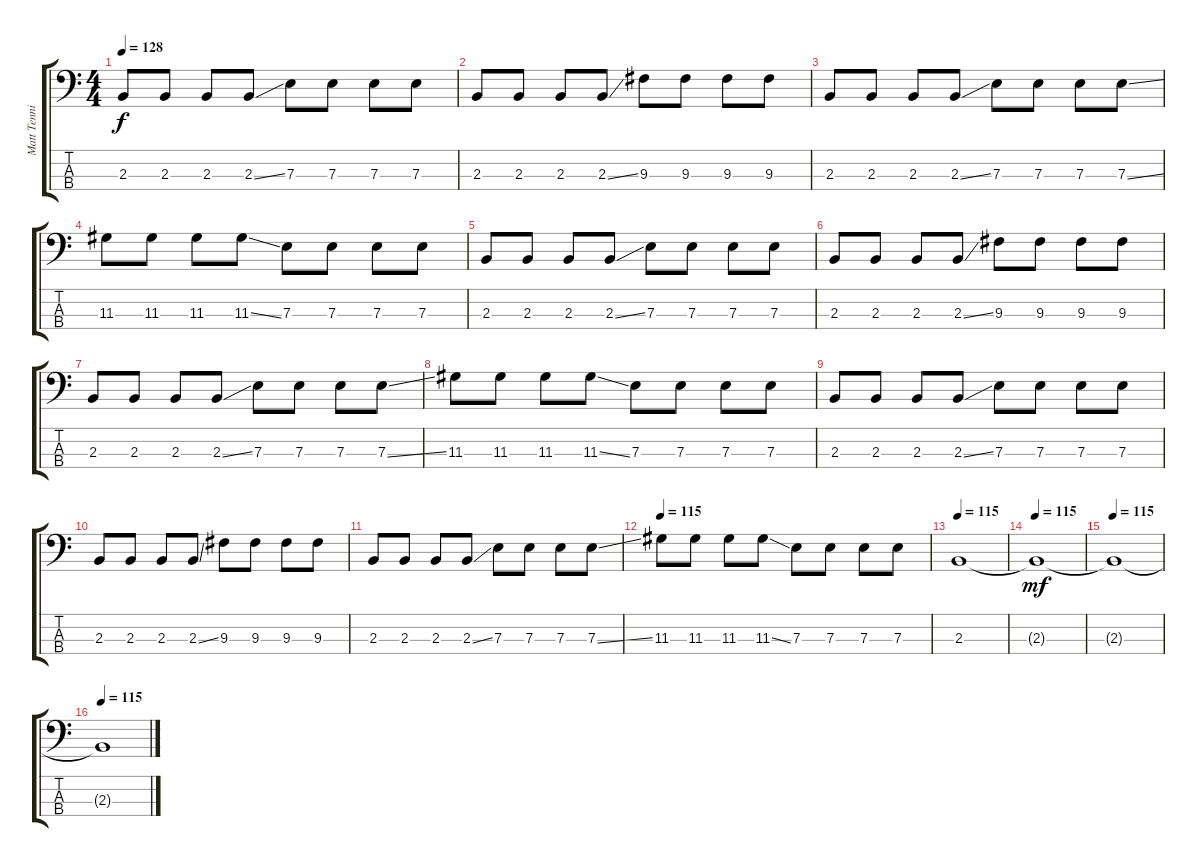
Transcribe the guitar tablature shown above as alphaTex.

\track ("Matt Tennikof" "Matt Tenni") {instrument electricbassfinger}
\staff {score tabs}
\tuning (G2 D2 A1 E1) {hide}
\ts (4 4)
\tempo 128
\clef f4
\ks c
2.3.8{dy f} 2.3.8 2.3.8 2.3{ss}.8 7.3.8 7.3.8 7.3.8 7.3.8 |
2.3.8 2.3.8 2.3.8 2.3{ss}.8 9.3.8 9.3.8 9.3.8 9.3.8 |
2.3.8 2.3.8 2.3.8 2.3{ss}.8 7.3.8 7.3.8 7.3.8 7.3{ss}.8 |
11.3.8 11.3.8 11.3.8 11.3{ss}.8 7.3.8 7.3.8 7.3.8 7.3.8 |
2.3.8 2.3.8 2.3.8 2.3{ss}.8 7.3.8 7.3.8 7.3.8 7.3.8 |
2.3.8 2.3.8 2.3.8 2.3{ss}.8 9.3.8 9.3.8 9.3.8 9.3.8 |
2.3.8 2.3.8 2.3.8 2.3{ss}.8 7.3.8 7.3.8 7.3.8 7.3{ss}.8 |
11.3.8 11.3.8 11.3.8 11.3{ss}.8 7.3.8 7.3.8 7.3.8 7.3.8 |
2.3.8 2.3.8 2.3.8 2.3{ss}.8 7.3.8 7.3.8 7.3.8 7.3.8 |
2.3.8 2.3.8 2.3.8 2.3{ss}.8 9.3.8 9.3.8 9.3.8 9.3.8 |
2.3.8 2.3.8 2.3.8 2.3{ss}.8 7.3.8 7.3.8 7.3.8 7.3{ss}.8 |
\tempo 115
11.3.8 11.3.8 11.3.8 11.3{ss}.8 7.3.8 7.3.8 7.3.8 7.3.8 |
\tempo 115
2.3.1 |
\tempo 115
2.3{t}.1{dy mf} |
\tempo 115
2.3{t}.1 |
\tempo 115
2.3{t}.1
